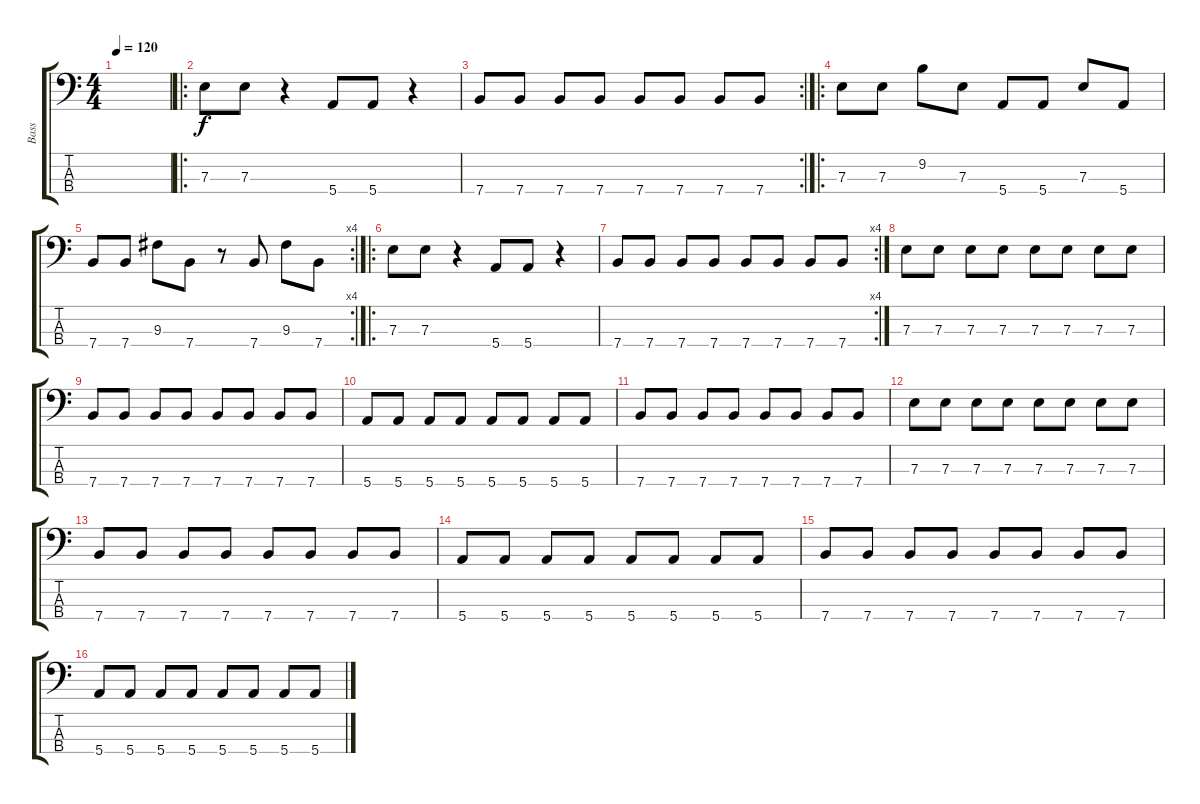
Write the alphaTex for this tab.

\track ("Bass" "Bass") {instrument electricbassfinger}
\staff {score tabs}
\tuning (G2 D2 A1 E1) {hide}
\ts (4 4)
\tempo 120
\clef f4
\ks c
|
\ro
7.3.8 7.3.8 r.4 5.4.8 5.4.8 r.4 |
\rc 2
7.4.8 7.4.8 7.4.8 7.4.8 7.4.8 7.4.8 7.4.8 7.4.8 |
\ro
7.3.8 7.3.8 9.2.8 7.3.8 5.4.8 5.4.8 7.3.8 5.4.8 |
\rc 4
7.4.8 7.4.8 9.3.8 7.4.8 r.8 7.4.8 9.3.8 7.4.8 |
\ro
7.3.8 7.3.8 r.4 5.4.8 5.4.8 r.4 |
\rc 4
7.4.8 7.4.8 7.4.8 7.4.8 7.4.8 7.4.8 7.4.8 7.4.8 |
7.3.8 7.3.8 7.3.8 7.3.8 7.3.8 7.3.8 7.3.8 7.3.8 |
7.4.8 7.4.8 7.4.8 7.4.8 7.4.8 7.4.8 7.4.8 7.4.8 |
5.4.8 5.4.8 5.4.8 5.4.8 5.4.8 5.4.8 5.4.8 5.4.8 |
7.4.8 7.4.8 7.4.8 7.4.8 7.4.8 7.4.8 7.4.8 7.4.8 |
7.3.8 7.3.8 7.3.8 7.3.8 7.3.8 7.3.8 7.3.8 7.3.8 |
7.4.8 7.4.8 7.4.8 7.4.8 7.4.8 7.4.8 7.4.8 7.4.8 |
5.4.8 5.4.8 5.4.8 5.4.8 5.4.8 5.4.8 5.4.8 5.4.8 |
7.4.8 7.4.8 7.4.8 7.4.8 7.4.8 7.4.8 7.4.8 7.4.8 |
5.4.8 5.4.8 5.4.8 5.4.8 5.4.8 5.4.8 5.4.8 5.4.8
